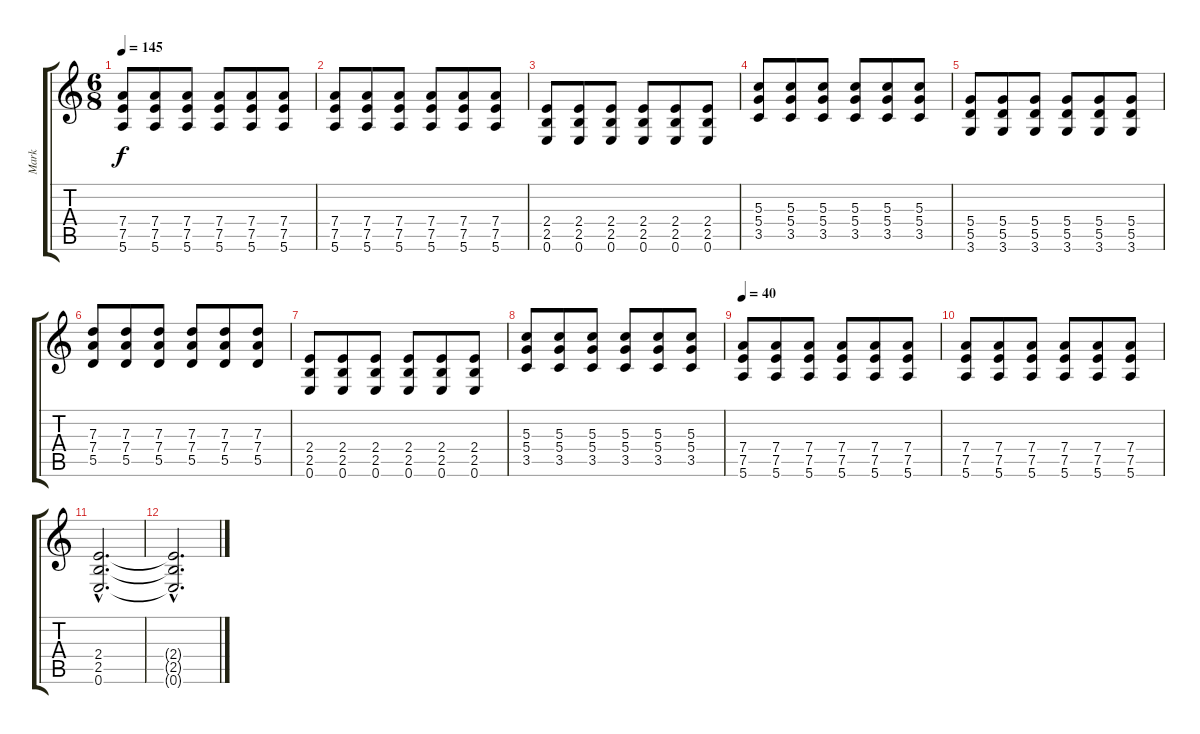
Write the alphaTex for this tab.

\track ("Mark" "Mark") {instrument overdrivenguitar}
\staff {score tabs}
\tuning (E4 B3 G3 D3 A2 E2) {hide}
\ts (6 8)
\tempo 145
\clef g2
\ks c
(7.4 7.5 5.6).8{dy f} (7.4 7.5 5.6).8 (7.4 7.5 5.6).8 (7.4 7.5 5.6).8 (7.4 7.5 5.6).8 (7.4 7.5 5.6).8 |
(7.4 7.5 5.6).8 (7.4 7.5 5.6).8 (7.4 7.5 5.6).8 (7.4 7.5 5.6).8 (7.4 7.5 5.6).8 (7.4 7.5 5.6).8 |
(2.4 2.5 0.6).8 (2.4 2.5 0.6).8 (2.4 2.5 0.6).8 (2.4 2.5 0.6).8 (2.4 2.5 0.6).8 (2.4 2.5 0.6).8 |
(5.3 5.4 3.5).8 (5.3 5.4 3.5).8 (5.3 5.4 3.5).8 (5.3 5.4 3.5).8 (5.3 5.4 3.5).8 (5.3 5.4 3.5).8 |
(5.4 5.5 3.6).8 (5.4 5.5 3.6).8 (5.4 5.5 3.6).8 (5.4 5.5 3.6).8 (5.4 5.5 3.6).8 (5.4 5.5 3.6).8 |
(7.3 7.4 5.5).8 (7.3 7.4 5.5).8 (7.3 7.4 5.5).8 (7.3 7.4 5.5).8 (7.3 7.4 5.5).8 (7.3 7.4 5.5).8 |
(2.4 2.5 0.6).8 (2.4 2.5 0.6).8 (2.4 2.5 0.6).8 (2.4 2.5 0.6).8 (2.4 2.5 0.6).8 (2.4 2.5 0.6).8 |
(5.3 5.4 3.5).8 (5.3 5.4 3.5).8 (5.3 5.4 3.5).8 (5.3 5.4 3.5).8 (5.3 5.4 3.5).8 (5.3 5.4 3.5).8 |
\tempo 40
(7.4 7.5 5.6).8 (7.4 7.5 5.6).8 (7.4 7.5 5.6).8 (7.4 7.5 5.6).8 (7.4 7.5 5.6).8 (7.4 7.5 5.6).8 |
(7.4 7.5 5.6).8 (7.4 7.5 5.6).8 (7.4 7.5 5.6).8 (7.4 7.5 5.6).8 (7.4 7.5 5.6).8 (7.4 7.5 5.6).8 |
(2.4{hac} 2.5{hac} 0.6{hac}).2{d} |
(2.4{hac t} 2.5{hac t} 0.6{hac t}).2{d}
